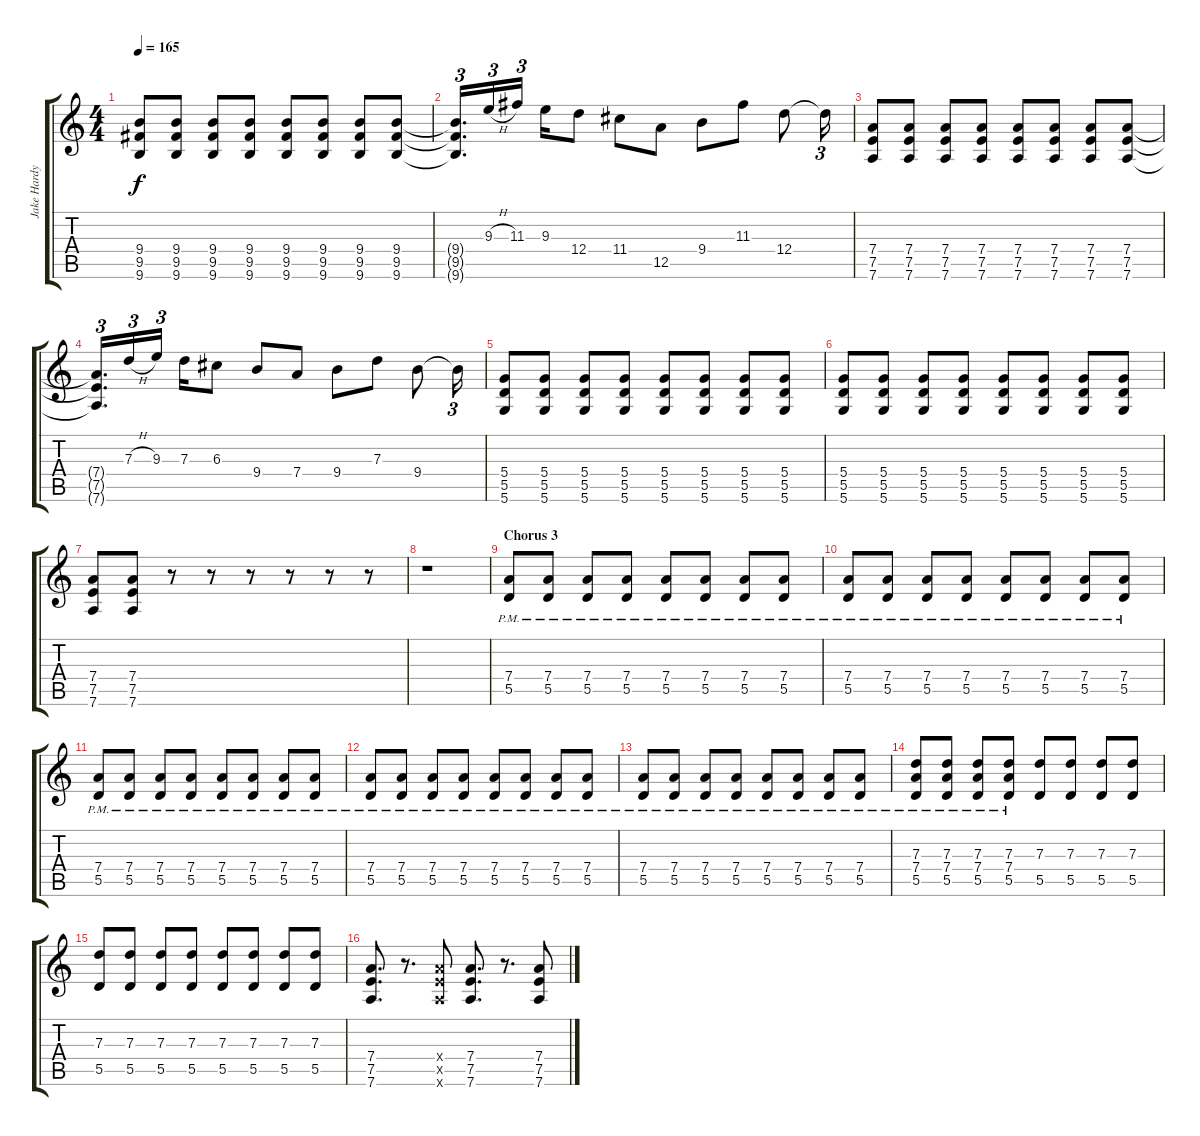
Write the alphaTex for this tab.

\track ("Jake Hardy" "Jake Hardy") {instrument distortionguitar}
\staff {score tabs}
\tuning (E4 B3 G3 D3 A2 D2) {hide}
\ts (4 4)
\tempo 165
\clef g2
\ks c
(9.4 9.5 9.6).8{dy f} (9.4 9.5 9.6).8 (9.4 9.5 9.6).8 (9.4 9.5 9.6).8 (9.4 9.5 9.6).8 (9.4 9.5 9.6).8 (9.4 9.5 9.6).8 (9.4 9.5 9.6).8 |
(9.4{t} 9.5{t} 9.6{t}).16{d tu (3 2)} 9.3{h}.16{tu (3 2)} 11.3.16{tu (3 2)} 9.3.16 12.4.8 11.4.8 12.5.8 9.4.8 11.3.8 12.4.8 12.4{t}.16{tu (3 2)} |
(7.4 7.5 7.6).8 (7.4 7.5 7.6).8 (7.4 7.5 7.6).8 (7.4 7.5 7.6).8 (7.4 7.5 7.6).8 (7.4 7.5 7.6).8 (7.4 7.5 7.6).8 (7.4 7.5 7.6).8 |
(7.4{t} 7.5{t} 7.6{t}).16{d tu (3 2)} 7.3{h}.16{tu (3 2)} 9.3.16{tu (3 2)} 7.3.16 6.3.8 9.4.8 7.4.8 9.4.8 7.3.8 9.4.8 9.4{t}.16{tu (3 2)} |
(5.4 5.5 5.6).8 (5.4 5.5 5.6).8 (5.4 5.5 5.6).8 (5.4 5.5 5.6).8 (5.4 5.5 5.6).8 (5.4 5.5 5.6).8 (5.4 5.5 5.6).8 (5.4 5.5 5.6).8 |
(5.4 5.5 5.6).8 (5.4 5.5 5.6).8 (5.4 5.5 5.6).8 (5.4 5.5 5.6).8 (5.4 5.5 5.6).8 (5.4 5.5 5.6).8 (5.4 5.5 5.6).8 (5.4 5.5 5.6).8 |
(7.4 7.5 7.6).8 (7.4 7.5 7.6).8 r.8 r.8 r.8 r.8 r.8 r.8 |
r.1 |
\section ("" "Chorus 3")
(7.4{pm} 5.5).8 (7.4{pm} 5.5).8 (7.4{pm} 5.5).8 (7.4{pm} 5.5).8 (7.4{pm} 5.5).8 (7.4{pm} 5.5).8 (7.4{pm} 5.5).8 (7.4{pm} 5.5).8 |
(7.4{pm} 5.5).8 (7.4{pm} 5.5).8 (7.4{pm} 5.5).8 (7.4{pm} 5.5).8 (7.4{pm} 5.5).8 (7.4{pm} 5.5).8 (7.4{pm} 5.5).8 (7.4{pm} 5.5).8 |
(7.4{pm} 5.5).8 (7.4{pm} 5.5).8 (7.4{pm} 5.5).8 (7.4{pm} 5.5).8 (7.4{pm} 5.5).8 (7.4{pm} 5.5).8 (7.4{pm} 5.5).8 (7.4{pm} 5.5).8 |
(7.4{pm} 5.5).8 (7.4{pm} 5.5).8 (7.4{pm} 5.5).8 (7.4{pm} 5.5).8 (7.4{pm} 5.5).8 (7.4{pm} 5.5).8 (7.4{pm} 5.5).8 (7.4{pm} 5.5).8 |
(7.4{pm} 5.5).8 (7.4{pm} 5.5).8 (7.4{pm} 5.5).8 (7.4{pm} 5.5).8 (7.4{pm} 5.5).8 (7.4{pm} 5.5).8 (7.4{pm} 5.5).8 (7.4{pm} 5.5).8 |
(7.3 7.4{pm} 5.5).8 (7.3 7.4{pm} 5.5).8 (7.3 7.4{pm} 5.5).8 (7.3 7.4{pm} 5.5).8 (7.3 5.5).8 (7.3 5.5).8 (7.3 5.5).8 (7.3 5.5).8 |
(7.3 5.5).8 (7.3 5.5).8 (7.3 5.5).8 (7.3 5.5).8 (7.3 5.5).8 (7.3 5.5).8 (7.3 5.5).8 (7.3 5.5).8 |
(7.4 7.5 7.6).8{d} r.8{d} (7.4{x} 7.5{x} 7.6{x}).8 (7.4 7.5 7.6).8{d} r.8{d} (7.4 7.5 7.6).8
